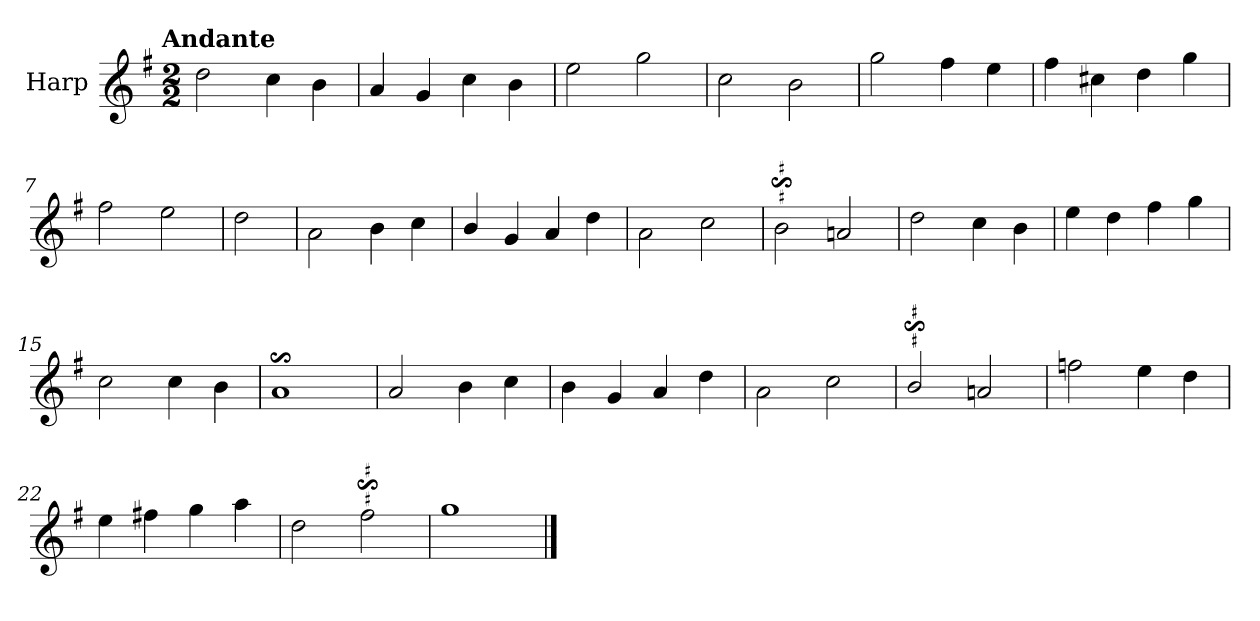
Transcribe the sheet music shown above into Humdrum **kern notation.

**kern
*part1
*staff1
*I"Harp
*I'Hrp.
*clefG2
*k[f#]
!!LO:TX:omd:t=Andante
*M2/2
*MM92
=1
2dd\
4cc\
4b\
=2
4a/
4g/
4cc\
4b\
=3
2ee\
2gg\
=4
2cc\
2b\
=5
2gg\
4ff#\
4ee\
=6
4ff#\
4cc#X\
4dd\
4gg\
=7
2ff#\
2ee\
=8
2dd\
=9
2a\
4b\
4cc\
=10
4b/
4g/
4a/
4dd\
=11
2a\
2cc\
=12
2bs$sS\
2a/
!!LO:LB:g=z
=13
2dd\
4cc\
4b\
!!LO:LB:g=z
=14
4ee\
4dd\
4ff#\
4gg\
=15
2cc\
4cc\
4b\
=16
1as$SS
=17
2a/
4b\
4cc\
=18
4b\
4g/
4a/
4dd\
=19
2a\
2cc\
=20
2bs$sS/
2a/
=21
2ffn\
4ee\
4dd\
=22
4ee\
4ff#X\
4gg\
4aa\
=23
2dd\
2ff#s$sS\
=24
1gg
==
*-
